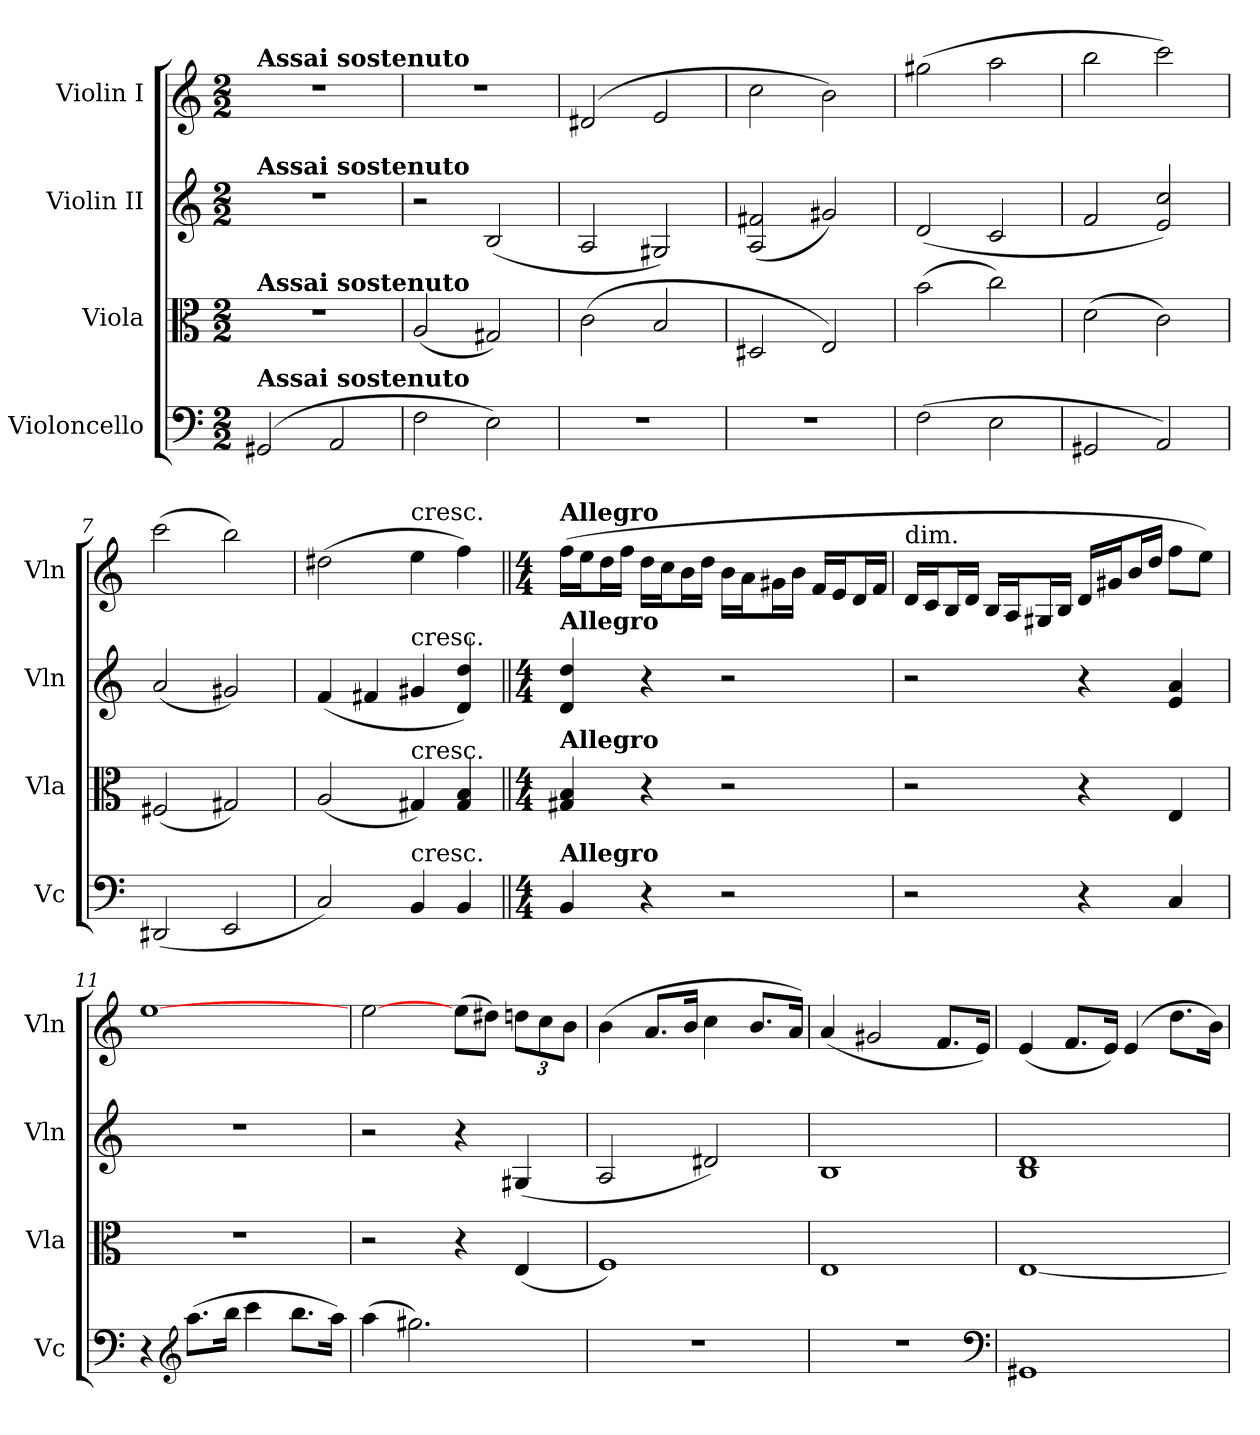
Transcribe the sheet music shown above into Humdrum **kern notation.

**kern	**kern	**kern	**kern
*part4	*part3	*part2	*part1
*staff4	*staff3	*staff2	*staff1
*I"Violoncello	*I"Viola	*I"Violin II	*I"Violin I
*I'Vc	*I'Vla	*I'Vln	*I'Vln
*clefF4	*clefC3	*clefG2	*clefG2
*k[]	*k[]	*k[]	*k[]
*a:	*a:	*a:	*a:
*M2/2	*M2/2	*M2/2	*M2/2
=1	=1	=1	=1
!	!	!	!LO:TX:a:B:t=Assai sostenuto
!	!	!LO:TX:a:B:t=Assai sostenuto	!
!	!LO:TX:a:B:t=Assai sostenuto	!	!
!LO:TX:a:B:t=Assai sostenuto	!	!	!
(2GG#X	1r	1r	1r
2AA	.	.	.
=2	=2	=2	=2
2F	(2A	2r	1r
2E)	2G#X)	(2B	.
=3	=3	=3	=3
1r	(2c	2A	(2d#X
.	2B	2G#X)	2e
=4	=4	=4	=4
1r	2D#X	(2A 2f#X	2cc
.	2E)	2g#X)	2b)
=5	=5	=5	=5
(2F	(2b	(2d	(2gg#X
2E	2cc)	2c	2aa
=6	=6	=6	=6
2GG#X	(2d	2f	2bb
2AA)	2c)	2e 2cc)	2ccc)
=7	=7	=7	=7
(2DD#X	(2F#X	(2a	(2ccc
2EE	2G#X)	2g#X)	2bb)
=8	=8	=8	=8
2C)	(2A	(4f	(2dd#X
.	.	4f#X	.
!	!	!	!LO:TX:a:t=cresc.
!	!	!LO:TX:a:t=cresc.	!
!	!LO:TX:a:t=cresc.	!	!
!LO:TX:a:t=cresc.	!	!	!
4BB	4G#X)	4g#X	4ee
4BB	4G# 4B	4d 4dd)	4ff)
=9||	=9||	=9||	=9||
*M4/4	*M4/4	*M4/4	*M4/4
!	!	!	!LO:TX:a:B:t=Allegro
!	!	!LO:TX:a:B:t=Allegro	!
!	!LO:TX:a:B:t=Allegro	!	!
!LO:TX:a:B:t=Allegro	!	!	!
4BB	4G#X 4B	4d 4dd	(16ff\LL
.	.	.	16ee\J
.	.	.	16dd\L
.	.	.	16ff\JJ
4r	4r	4r	16dd\LL
.	.	.	16cc\J
.	.	.	16b\L
.	.	.	16dd\JJ
2r	2r	2r	16b\LL
.	.	.	16a\J
.	.	.	16g#X\L
.	.	.	16b\JJ
.	.	.	16f/LL
.	.	.	16e/J
.	.	.	16d/L
.	.	.	16f/JJ
=10	=10	=10	=10
!	!	!	!LO:TX:a:t=dim.
2r	2r	2r	16d/LL
.	.	.	16c/J
.	.	.	16B/L
.	.	.	16d/JJ
.	.	.	16B/LL
.	.	.	16A/J
.	.	.	16G#X/L
.	.	.	16B/JJ
4r	4r	4r	16d/LL
.	.	.	16g#X/J
.	.	.	16b/L
.	.	.	16dd/JJ
4C	4E	4e 4a	8ff\L
.	.	.	8ee\J)
=11	=11	=11	=11
4r	1r	1r	[1ee
*clefG2	*	*	*
(8.aa\L	.	.	.
16bb\Jk	.	.	.
4ccc	.	.	.
8.bb\L	.	.	.
16aa\Jk)	.	.	.
=12	=12	=12	=12
(4aa	2r	2r	[2ee
2.gg#X)	.	.	.
.	4r	4r	(8ee\L
.	.	.	8dd#X\J)
.	(4E	(4G#X	12ddn\L
.	.	.	12cc\
.	.	.	12b\J
=13	=13	=13	=13
1r	1F)	2A	(4b
.	.	.	8.a/L
.	.	.	16b/Jk
.	.	2d#X)	4cc
.	.	.	8.b/L
.	.	.	16a/Jk)
=14	=14	=14	=14
1r	1E	1B	(4a
.	.	.	2g#X
.	.	.	8.f/L
.	.	.	16e/Jk)
*clefF4	*	*	*
=15	=15	=15	=15
1GG#X	[1E	1B 1d	(4e
.	.	.	8.f/L
.	.	.	16e/Jk)
.	.	.	(4e
.	.	.	8.dd\L
.	.	.	16b\Jk)
=	=	=	=
*-	*-	*-	*-
